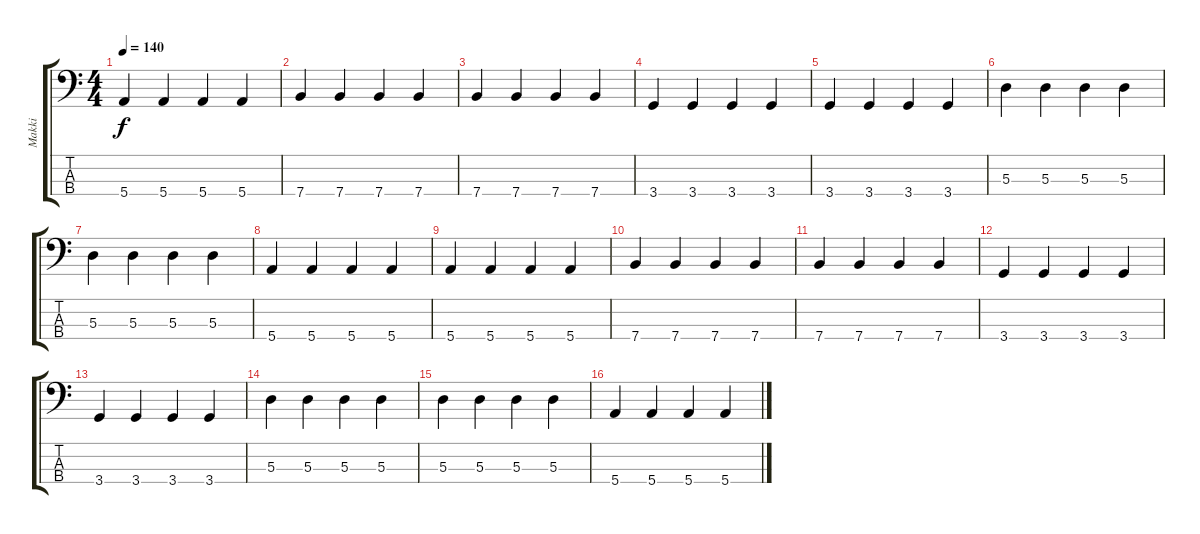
\track ("Makki" "Makki") {instrument electricbassfinger}
\staff {score tabs}
\tuning (G2 D2 A1 E1) {hide}
\ts (4 4)
\tempo 140
\clef f4
\ks c
5.4.4{dy f} 5.4.4 5.4.4 5.4.4 |
7.4.4 7.4.4 7.4.4 7.4.4 |
7.4.4 7.4.4 7.4.4 7.4.4 |
3.4.4 3.4.4 3.4.4 3.4.4 |
3.4.4 3.4.4 3.4.4 3.4.4 |
5.3.4 5.3.4 5.3.4 5.3.4 |
5.3.4 5.3.4 5.3.4 5.3.4 |
5.4.4 5.4.4 5.4.4 5.4.4 |
5.4.4 5.4.4 5.4.4 5.4.4 |
7.4.4 7.4.4 7.4.4 7.4.4 |
7.4.4 7.4.4 7.4.4 7.4.4 |
3.4.4 3.4.4 3.4.4 3.4.4 |
3.4.4 3.4.4 3.4.4 3.4.4 |
5.3.4 5.3.4 5.3.4 5.3.4 |
5.3.4 5.3.4 5.3.4 5.3.4 |
5.4.4 5.4.4 5.4.4 5.4.4
